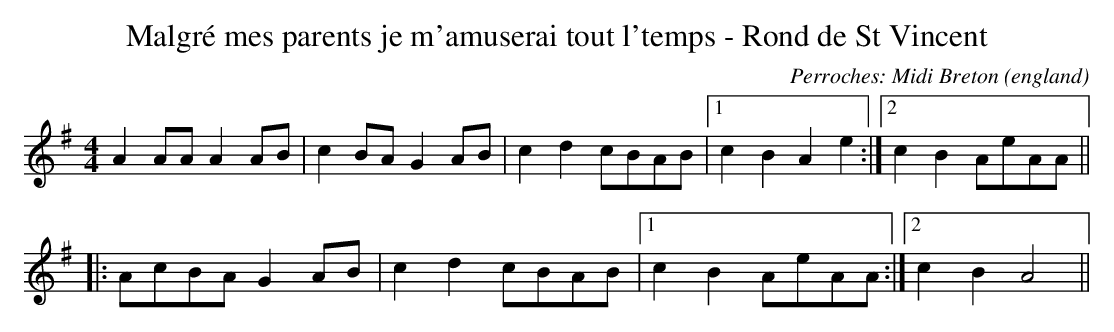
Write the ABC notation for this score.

X:1
T:Malgré mes parents je m'amuserai tout l'temps - Rond de St Vincent
O:england
C:Perroches: Midi Breton
M:4/4
L:1/8
K:G
A2AA A2AB|c2BA G2AB|c2d2 cBAB|1 c2B2 A2e2:|2 c2B2 AeAA||
|:AcBA G2AB|c2d2 cBAB|1c2B2AeAA:|2 c2B2 A4 ||
